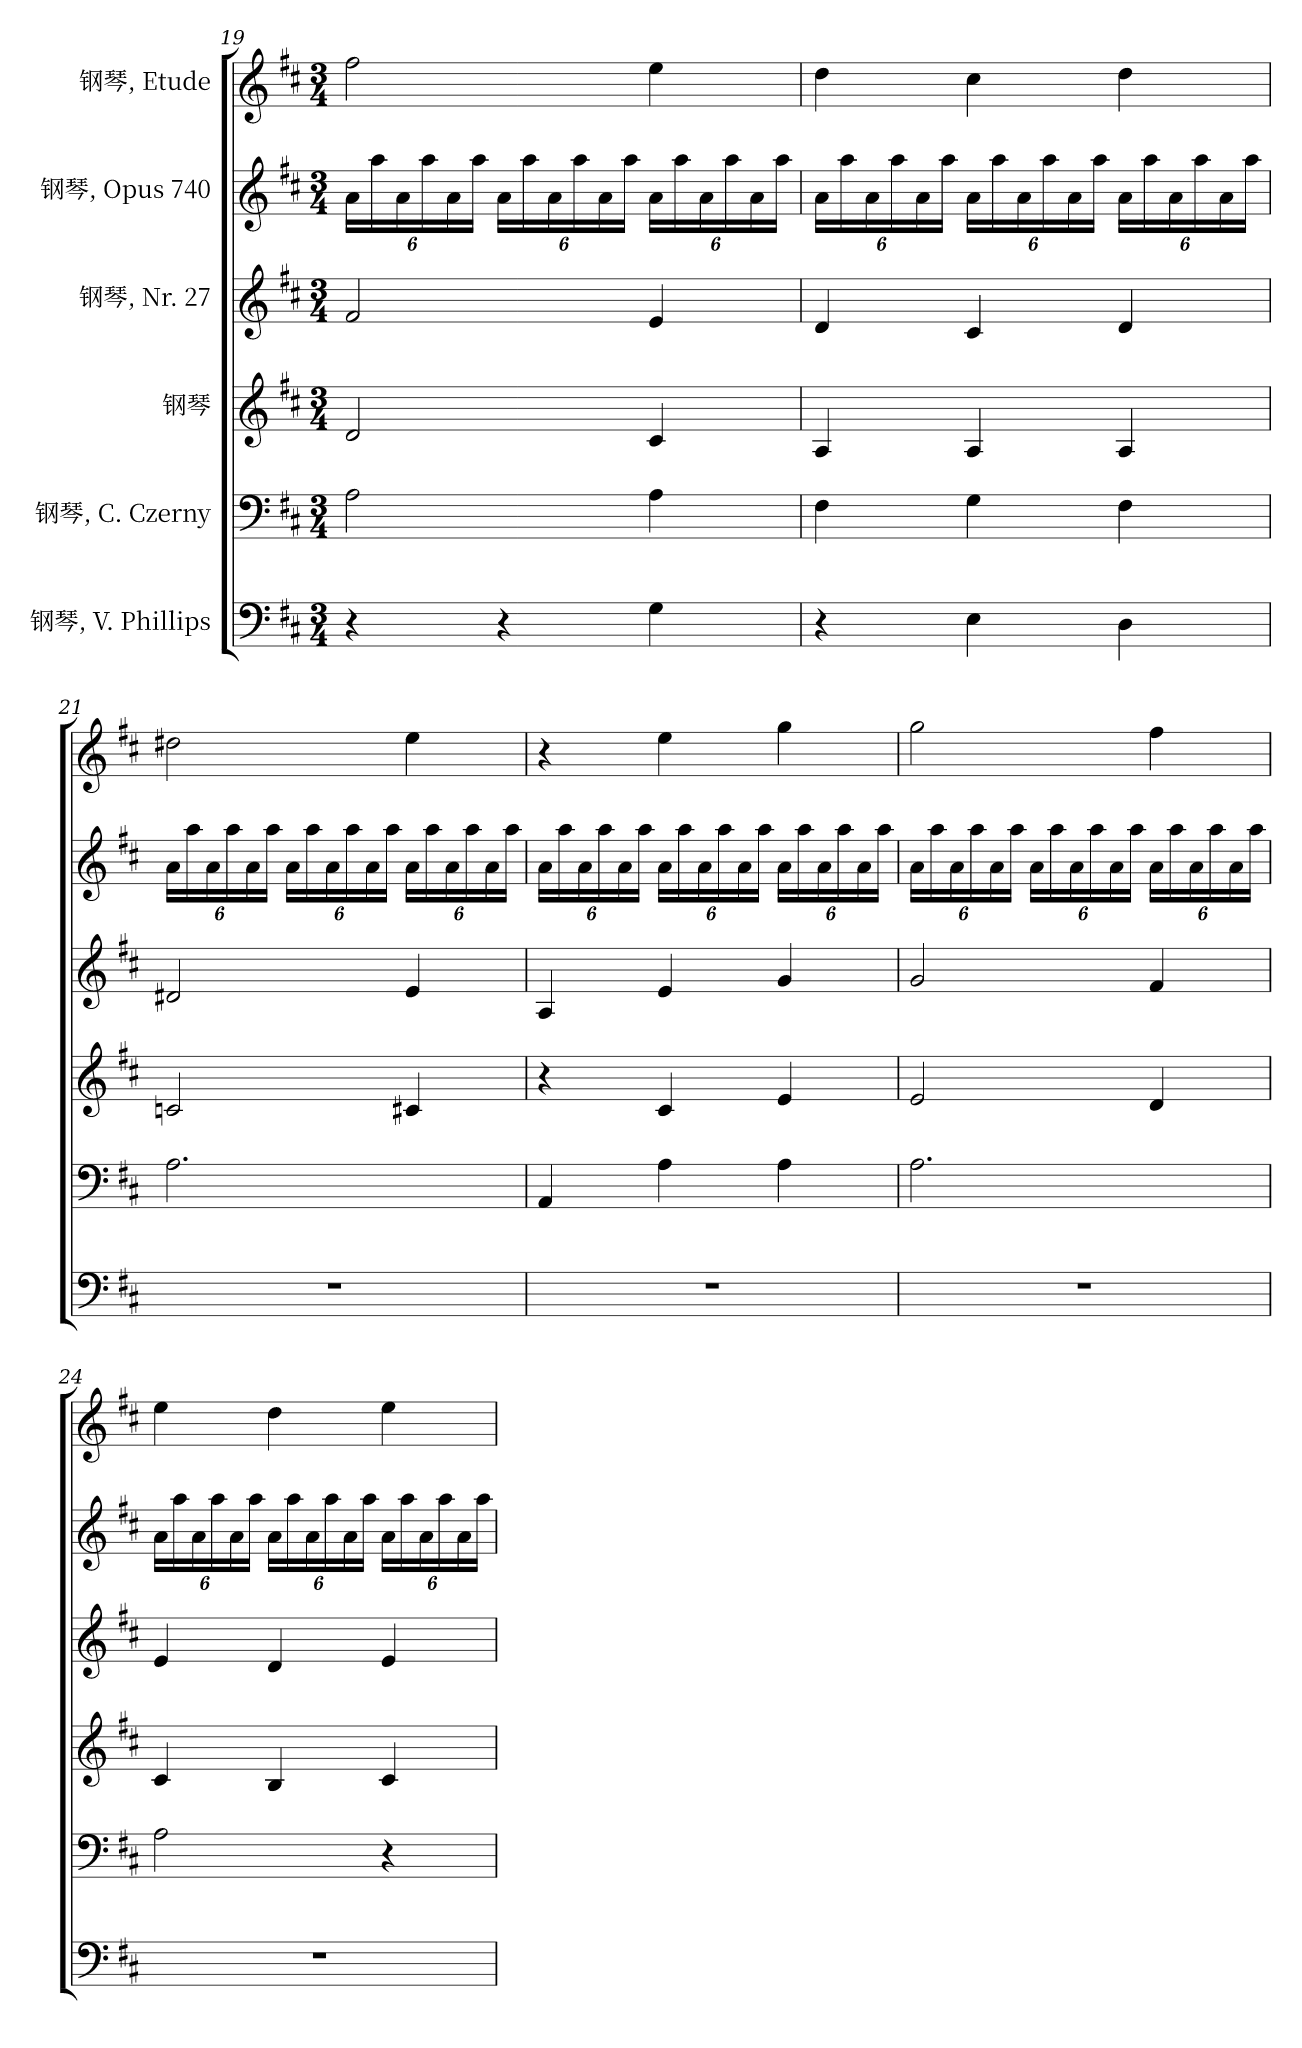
**kern	**kern	**kern	**kern	**kern	**kern
*part6	*part5	*part4	*part3	*part2	*part1
*staff6	*staff5	*staff4	*staff3	*staff2	*staff1
*I"钢琴, V. Phillips	*I"钢琴, C. Czerny	*I"钢琴	*I"钢琴, Nr. 27	*I"钢琴, Opus 740	*I"钢琴, Etude
*clefF4	*clefF4	*clefG2	*clefG2	*clefG2	*clefG2
*k[f#c#]	*k[f#c#]	*k[f#c#]	*k[f#c#]	*k[f#c#]	*k[f#c#]
*M3/4	*M3/4	*M3/4	*M3/4	*M3/4	*M3/4
*MM102	*MM102	*MM102	*MM102	*MM102	*MM102
*	*	*	*	*Xbrackettup	*
=19	=19	=19	=19	=19	=19
4r	2A\	2d/	2f#/	24a\LL	2ff#\
.	.	.	.	24aa\	.
.	.	.	.	24a\	.
.	.	.	.	24aa\	.
.	.	.	.	24a\	.
.	.	.	.	24aa\JJ	.
4r	.	.	.	24a\LL	.
.	.	.	.	24aa\	.
.	.	.	.	24a\	.
.	.	.	.	24aa\	.
.	.	.	.	24a\	.
.	.	.	.	24aa\JJ	.
*	*	*	*	*	*MM104
4G\	4A\	4c#/	4e/	24a\LL	4ee\
.	.	.	.	24aa\	.
.	.	.	.	24a\	.
.	.	.	.	24aa\	.
.	.	.	.	24a\	.
.	.	.	.	24aa\JJ	.
!!LO:LB:g=z
=20	=20	=20	=20	=20	=20
*	*	*	*	*	*MM106
4r	4F#\	4A/	4d/	24a\LL	4dd\
.	.	.	.	24aa\	.
.	.	.	.	24a\	.
.	.	.	.	24aa\	.
.	.	.	.	24a\	.
.	.	.	.	24aa\JJ	.
4E\	4G\	4A/	4c#/	24a\LL	4cc#\
.	.	.	.	24aa\	.
.	.	.	.	24a\	.
.	.	.	.	24aa\	.
.	.	.	.	24a\	.
.	.	.	.	24aa\JJ	.
4D\	4F#\	4A/	4d/	24a\LL	4dd\
.	.	.	.	24aa\	.
.	.	.	.	24a\	.
.	.	.	.	24aa\	.
.	.	.	.	24a\	.
.	.	.	.	24aa\JJ	.
=21	=21	=21	=21	=21	=21
*	*	*	*	*	*MM98
2.r	2.A\	2cn/	2d#X/	24a\LL	2dd#X\
.	.	.	.	24aa\	.
.	.	.	.	24a\	.
.	.	.	.	24aa\	.
.	.	.	.	24a\	.
.	.	.	.	24aa\JJ	.
.	.	.	.	24a\LL	.
.	.	.	.	24aa\	.
.	.	.	.	24a\	.
.	.	.	.	24aa\	.
.	.	.	.	24a\	.
.	.	.	.	24aa\JJ	.
*	*	*	*	*	*MM90
.	.	4c#X/	4e/	24a\LL	4ee\
.	.	.	.	24aa\	.
.	.	.	.	24a\	.
.	.	.	.	24aa\	.
.	.	.	.	24a\	.
.	.	.	.	24aa\JJ	.
!!LO:PB:g=z
=22	=22	=22	=22	=22	=22
*	*	*	*	*	*MM100
2.r	4AA/	4r	4A/	24a\LL	4r
.	.	.	.	24aa\	.
.	.	.	.	24a\	.
.	.	.	.	24aa\	.
.	.	.	.	24a\	.
.	.	.	.	24aa\JJ	.
*	*	*	*	*	*MM106
.	4A\	4c#/	4e/	24a\LL	4ee\
.	.	.	.	24aa\	.
.	.	.	.	24a\	.
.	.	.	.	24aa\	.
.	.	.	.	24a\	.
.	.	.	.	24aa\JJ	.
.	4A\	4e/	4g/	24a\LL	4gg\
.	.	.	.	24aa\	.
.	.	.	.	24a\	.
.	.	.	.	24aa\	.
.	.	.	.	24a\	.
.	.	.	.	24aa\JJ	.
=23	=23	=23	=23	=23	=23
*	*	*	*	*	*MM98
2.r	2.A\	2e/	2g/	24a\LL	2gg\
.	.	.	.	24aa\	.
.	.	.	.	24a\	.
.	.	.	.	24aa\	.
.	.	.	.	24a\	.
.	.	.	.	24aa\JJ	.
.	.	.	.	24a\LL	.
.	.	.	.	24aa\	.
.	.	.	.	24a\	.
.	.	.	.	24aa\	.
.	.	.	.	24a\	.
.	.	.	.	24aa\JJ	.
*	*	*	*	*	*MM106
.	.	4d/	4f#/	24a\LL	4ff#\
.	.	.	.	24aa\	.
.	.	.	.	24a\	.
.	.	.	.	24aa\	.
.	.	.	.	24a\	.
.	.	.	.	24aa\JJ	.
!!LO:LB:g=z
=24	=24	=24	=24	=24	=24
*	*	*	*	*	*MM102
2.r	2A\	4c#/	4e/	24a\LL	4ee\
.	.	.	.	24aa\	.
.	.	.	.	24a\	.
.	.	.	.	24aa\	.
.	.	.	.	24a\	.
.	.	.	.	24aa\JJ	.
*	*	*	*	*	*MM106
.	.	4B/	4d/	24a\LL	4dd\
.	.	.	.	24aa\	.
.	.	.	.	24a\	.
.	.	.	.	24aa\	.
.	.	.	.	24a\	.
.	.	.	.	24aa\JJ	.
*	*	*	*	*	*MM104
.	4r	4c#/	4e/	24a\LL	4ee\
.	.	.	.	24aa\	.
.	.	.	.	24a\	.
.	.	.	.	24aa\	.
.	.	.	.	24a\	.
.	.	.	.	24aa\JJ	.
=	=	=	=	=	=
*-	*-	*-	*-	*-	*-
